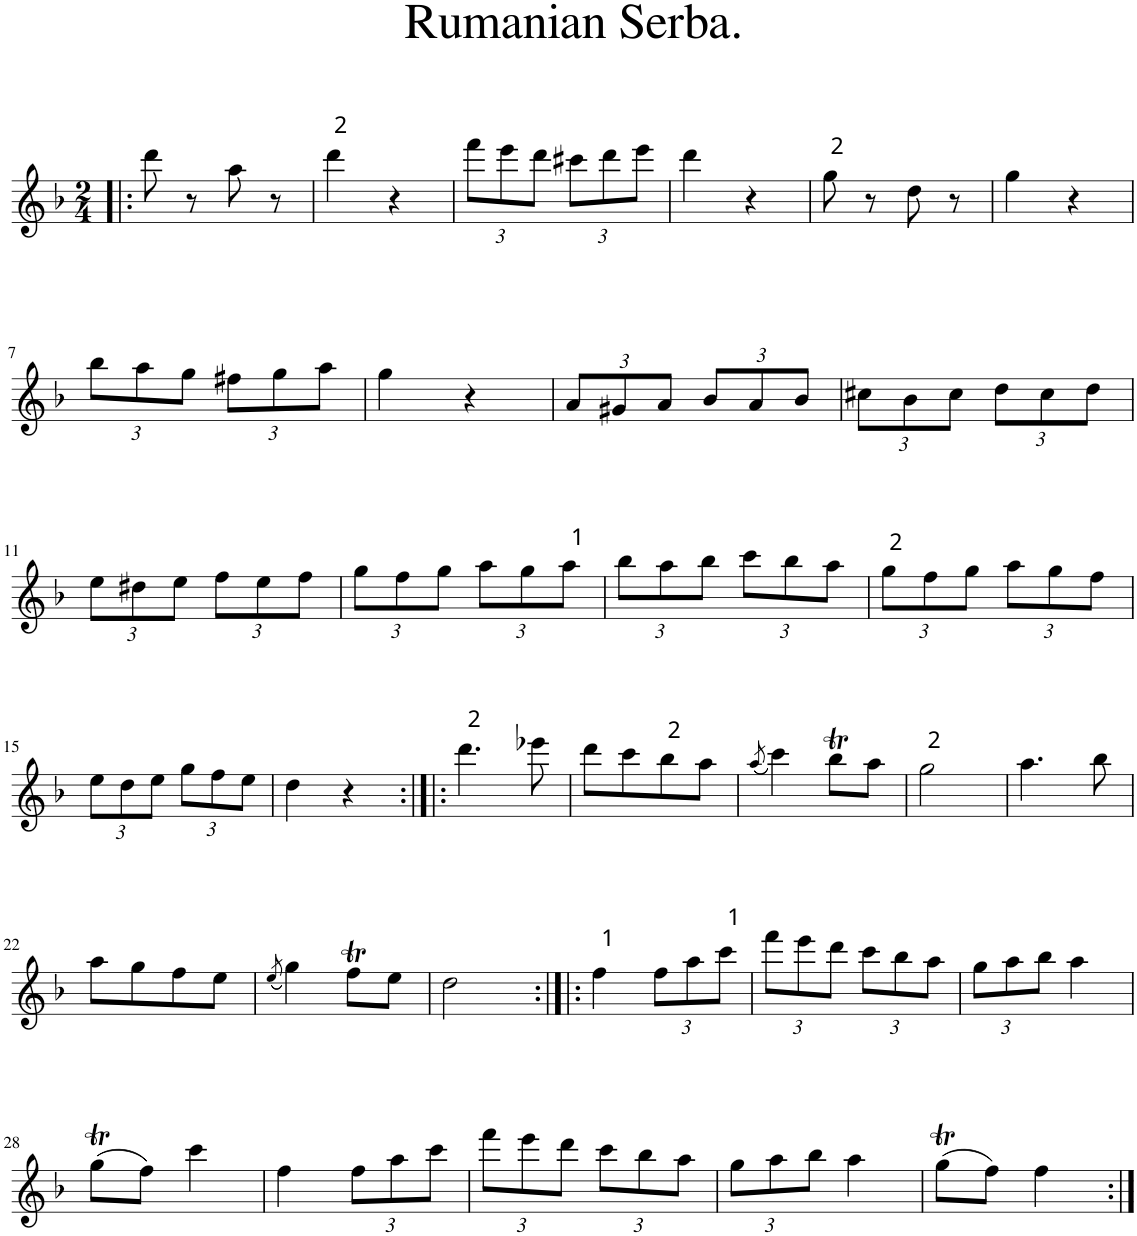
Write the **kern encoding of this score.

**kern
*part1
*staff1
*I"Piano
*I'Pno.
*clefG2
*k[b-]
*d:
*M2/4
=1!|:
8ddd\
8r
8aa\
8r
=2
4ddd\
4r
=3
*Xbrackettup
12fff\L
12eee\
12ddd\J
12ccc#X\L
12ddd\
12eee\J
=4
4ddd\
4r
=5
8gg\
8r
8dd\
8r
=6
4gg\
4r
!!LO:LB:g=z
=7
12bb-\L
12aa\
12gg\J
12ff#X\L
12gg\
12aa\J
=8
4gg\
4r
=9
12a/L
12g#X/
12a/J
12b-/L
12a/
12b-/J
=10
12cc#X\L
12b-\
12cc#\J
12dd\L
12cc#\
12dd\J
!!LO:LB:g=z
=11
12ee\L
12dd#X\
12ee\J
12ff\L
12ee\
12ff\J
=12
12gg\L
12ff\
12gg\J
12aa\L
12gg\
12aa\J
=13
12bb-\L
12aa\
12bb-\J
12ccc\L
12bb-\
12aa\J
=14
12gg\L
12ff\
12gg\J
12aa\L
12gg\
12ff\J
!!LO:LB:g=z
=15
12ee\L
12dd\
12ee\J
12gg\L
12ff\
12ee\J
=16
4dd\
4r
=17:|!|:
4.ddd\
8eee-X\
=18
8ddd\L
8ccc\
8bb-\
8aa\J
=19
(8qaa/
4ccc\)
8bb-T\L
8aa\J
=20
2gg\
=21
4.aa\
8bb-\
!!LO:LB:g=z
=22
8aa\L
8gg\
8ff\
8ee\J
=23
(8qee/
4gg\)
8ffT\L
8ee\J
=24
2dd\
=25:|!|:
4ff\
12ff\L
12aa\
12ccc\J
=26
12fff\L
12eee\
12ddd\J
12ccc\L
12bb-\
12aa\J
=27
12gg\L
12aa\
12bb-\J
4aa\
!!LO:LB:g=z
=28
(8ggT\L
8ff\J)
4ccc\
=29
4ff\
12ff\L
12aa\
12ccc\J
=30
12fff\L
12eee\
12ddd\J
12ccc\L
12bb-\
12aa\J
=31
12gg\L
12aa\
12bb-\J
4aa\
=32
(8ggT\L
8ff\J)
4ff\
=:|!
*-
